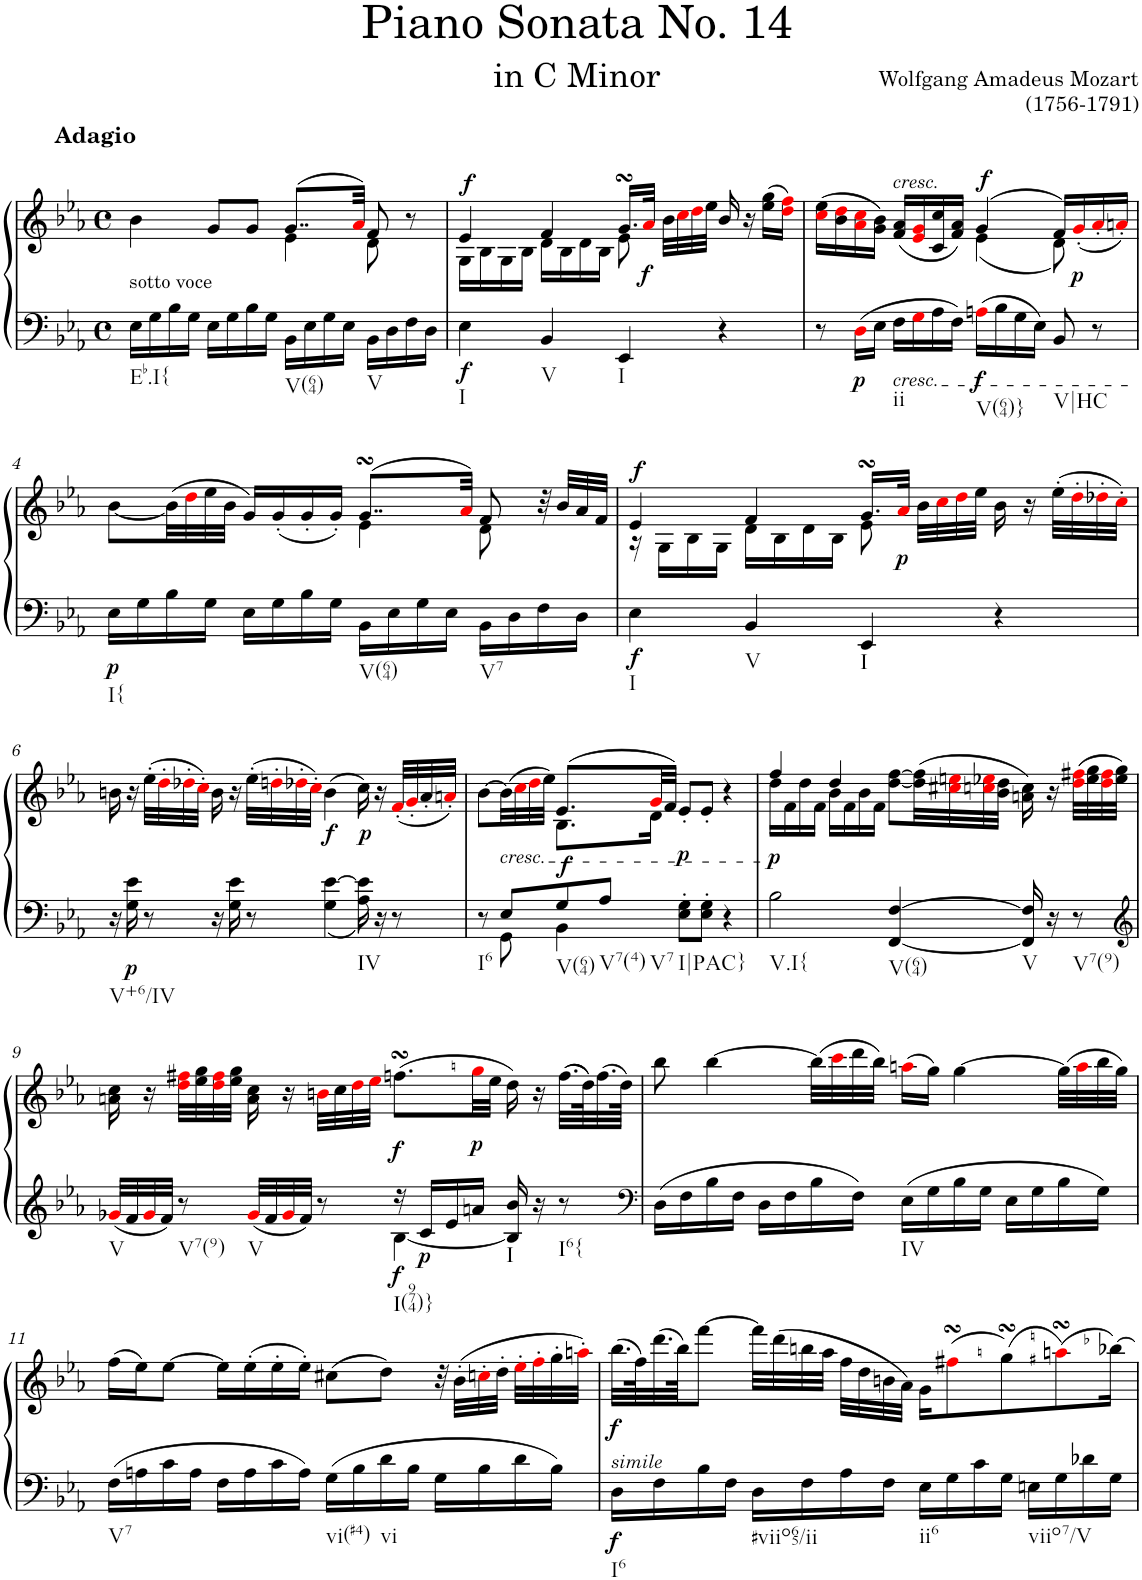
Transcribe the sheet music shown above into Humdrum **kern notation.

**kern	**kern	**dynam
*part1	*part1	*part1
*staff2	*staff1	*staff1/2
*I"Piano	*	*
*I'Pno.	*	*
*clefF4	*clefG2	*
*k[b-e-a-]	*k[b-e-a-]	*
*M4/4	*M4/4	*
*met(c)	*met(c)	*
=1	=1	=1
*	*^	*
!	!LO:TX:a:B:t=Adagio	!	!
!LO:TX:a:t=sotto voce	!	!	!
!LO:TX:b:t=Eb.I{	!	!	!
16E-\LL	4b-\	2ryy	.
16G\	.	.	.
16B-\	.	.	.
16G\JJ	.	.	.
16E-\LL	8g/L	.	.
16G\	.	.	.
16B-\	8g/J	.	.
16G\JJ	.	.	.
!LO:TX:b:t=V(64)	!	!	!
16BB-\LL	(8..g/L	4e-\	.
16E-\	.	.	.
16G\	.	.	.
16E-\JJ	.	.	.
.	32a-i/Jkk)	.	.
!LO:TX:b:t=V	!	!	!
16BB-\LL	8f/	8d\	.
16D\	.	.	.
16F\	8r	8ryy	.
16D\JJ	.	.	.
=2	=2	=2	=2
!LO:TX:b:t=I	!	!	!
!	!	!	!LO:DY:b=2
!	!	!	!LO:DY:n=1:a
4E-\	4e-/	16G\LL	f f
.	.	16B-\	.
.	.	16G\	.
.	.	16B-\JJ	.
!LO:TX:b:t=V	!	!	!
4BB-/	4f/	16d\LL	.
.	.	16B-\	.
.	.	16d\	.
.	.	16B-\JJ	.
!LO:TX:b:t=I	!	!	!
4EE-/	16.gsSsS/LL	8e-\	.
!	!	!	!LO:DY:n=2:b
.	32a-i/JJk	.	f
.	32b-\LLL	8ryy	.
.	32cci\	.	.
.	32ddi\	.	.
.	32ee-\JJJ	.	.
4r	16b-/	4ryy	.
.	16r	.	.
.	(16ee-\ 16gg\LL	.	.
.	16ddi\ 16ffi\JJ)	.	.
=3	=3	=3	=3
8r	(16cci\ 16ee-\LL	2ryy	.
.	16b-\ 16ddi\	.	.
!	!	!	!LO:DY:b=2
16Di\LL	16a-i\ 16cci\	.	p
16E-\JJ	16g\ 16b-\JJ)	.	.
!	!LO:TX:a:i:t=cresc.	!	!
!LO:TX:b:i:t=cresc.	!	!	!
!LO:TX:b:t=ii	!	!	!
16F\LL	(<16f/ 16a-/LL	.	.
16Gi\	16e-i/ 16gi/	.	.
16A-\	16c/ 16cc/	.	.
16F\JJ	16f/ 16a-/JJ)	.	.
!LO:TX:b:t=V(64)}	!	!	!
!	!	!	!LO:DY:b=2
!	!	!	!LO:DY:n=1:a
16Ani\LL	(4g/	(4e-\	f f
16B-\	.	.	.
16G\	.	.	.
16E-\JJ	.	.	.
!LO:TX:b:t=V|HC	!	!	!
8BB-/	16f/LL)	8d\)	.
!	!	!	!LO:DY:n=2:b
.	(<16g'<i/	.	p
8r	16a-'<i/	8ryy	.
.	16an'<i/JJ)	.	.
!!LO:LB:g=z	!!
=4	=4	=4	=4
!LO:TX:b:t=I{	!	!	!
!	!	!	!LO:DY:b=2
16E-\LL	[<8b-\L	2ryy	p
16G\	.	.	.
16B-\	(32b-\LL]	.	.
.	32ddi\	.	.
16G\JJ	32ee-\	.	.
.	32b-\JJJ	.	.
16E-\LL	16g/LL)	.	.
16G\	(<16g'</	.	.
16B-\	16g'</	.	.
16G\JJ	16g'</JJ)	.	.
!LO:TX:b:t=V(64)	!	!	!
16BB-\LL	(8..gsSsS/L	4e-\	.
16E-\	.	.	.
16G\	.	.	.
16E-\JJ	.	.	.
.	32a-i/Jkk)	.	.
!LO:TX:b:t=V7	!	!	!
16BB-\LL	8f/	8d\	.
16D\	.	.	.
16F\	32r	8ryy	.
.	32b-/LLL	.	.
16D\JJ	32a-/	.	.
.	32f/JJJ	.	.
=5	=5	=5	=5
!LO:TX:b:t=I	!	!	!
!	!	!	!LO:DY:b=2
!	!	!	!LO:DY:n=1:a
4E-\	4e-/	16r	f f
.	.	16G\LL	.
.	.	16B-\	.
.	.	16G\JJ	.
!LO:TX:b:t=V	!	!	!
4BB-/	4f/	16d\LL	.
.	.	16B-\	.
.	.	16d\	.
.	.	16B-\JJ	.
!LO:TX:b:t=I	!	!	!
4EE-/	16.gsSsS/LL	8e-\	.
!	!	!	!LO:DY:n=2:b
.	32a-i/JJk	.	p
.	32b-\LLL	8ryy	.
.	32cci\	.	.
.	32ddi\	.	.
.	32ee-\JJJ	.	.
4r	16b-\	4ryy	.
.	16r	.	.
.	(32ee-'\LLL	.	.
.	32dd'i\	.	.
.	32dd-X'i\	.	.
.	32cc'i\JJJ)	.	.
*	*v	*v	*
!!LO:LB:g=z
=6	=6	=6
!LO:TX:b:t=V+6/IV	!	!
16r	16bn\	.
!	!	!LO:DY:b=2
16G\ 16e-\	16r	p
8r	(32ee-'\LLL	.
.	32dd'i\	.
.	32dd-X'i\	.
.	32cc'i\JJJ)	.
16r	16b\	.
16G\ 16e-\	16r	.
8r	(32ee-'\LLL	.
.	32ddn'i\	.
.	32dd-X'i\	.
.	32cc'i\JJJ)	.
!	!	!LO:DY:b
4G\ [4e-\	(4b\	f
!LO:TX:b:t=IV	!	!
!	!	!LO:DY:b
16A-\ 16e-\]	16cc\)	p
16r	16r	.
8r	(32f'i/LLL	.
.	32g'i/	.
.	32a-'/	.
.	32an'i/JJJ)	.
=7	=7	=7
*^	*^	*
!LO:TX:b:t=I6	!	!	!	!
8r	8ryy	[>8b-\L	4ryy	.
!	!	!LO:TX:b:i:t=cresc.	!	!
8E-/L	8GG\	(>32b-\LL]	.	.
.	.	32cci\	.	.
.	.	32ddi\	.	.
.	.	32ee-\JJJ)	.	.
!LO:TX:b:t=V(64)	!	!	!	!
!	!	!	!	!LO:DY:b
8G/	4BB-\	(8.e-/L	8.B-\L	f
!LO:TX:b:t=V7(4)	!	!	!	!
!LO:TX:b:t=V7	!	!	!	!
8A-/J	.	.	.	.
.	.	32gi/LL	16d\Jk	.
.	.	32f/JJJ)	.	.
!LO:TX:b:t=I|PAC}	!	!	!	!
!	!	!	!	!LO:DY:b
8E-\' 8G\'L	2ryy	8e-'/L	2ryy	p
8E-\' 8G\'J	.	8e-'/J	.	.
4r	.	4r	.	.
*v	*v	*	*	*
=8	=8	=8	=8
!LO:TX:b:t=V.I{	!	!	!
!	!	!	!LO:DY:b
2B-\	4ff/	16dd\LL	p
.	.	16f\	.
.	.	16dd\	.
.	.	16f\JJ	.
.	4dd/	16b-\LL	.
.	.	16f\	.
.	.	16b-\	.
.	.	16f\JJ	.
!LO:TX:b:t=V(64)	!	!	!
[4FF/ [4F/	[8dd\ [>8ff\L	2ryy	.
.	(32dd\] 32ff\]LL	.	.
.	32cc#Xi\ 32eeni\	.	.
.	32ccni\ 32ee-Xi\	.	.
.	32b-\ 32dd\JJJ	.	.
!LO:TX:b:t=V	!	!	!
16FF/] 16F/]	16an\ 16cc\)	.	.
16r	16r	.	.
!LO:TX:b:t=V7(9)	!	!	!
8r	(32ddi\ 32ff#Xi\LLL	.	.
.	32ee-\ 32gg\	.	.
.	32ddi\ 32ff#i\	.	.
.	32ee-\ 32gg\JJJ)	.	.
*	*v	*v	*
!!LO:LB:g=z
=9	=9	=9
*clefG2	*	*
*^	*	*
!LO:TX:b:t=V	!	!	!
32g-Xi/LLL	2ryy	16an\ 16cc\	.
32f/	.	.	.
32g-i/	.	16r	.
32f/JJJ	.	.	.
!LO:TX:b:t=V7(9)	!	!	!
8r	.	32ddi\ 32ff#Xi\LLL	.
.	.	32ee-\ 32gg\	.
.	.	32ddi\ 32ff#i\	.
.	.	32ee-\ 32gg\JJJ	.
!LO:TX:b:t=V	!	!	!
32g-i/LLL	.	16a\ 16cc\	.
32f/	.	.	.
32g-i/	.	16r	.
32f/JJJ	.	.	.
8r	.	32bni\LLL	.
.	.	32cc\	.
.	.	32ddi\	.
.	.	32ee-i\JJJ	.
!LO:TX:b:t=I(974)}	!	!	!
!	!	!	!LO:DY:b=2
!	!	!	!LO:DY:n=1:b
16r	[4B-\	(8.ffnsSSS\L	f f
!	!	!	!LO:DY:n=2:b=2
16c/LL	.	.	p
16e-/	.	.	.
!	!	!	!LO:DY:n=3:b
16an/JJ	.	32ggi\LL	p
.	.	32ee-\JJJ	.
!LO:TX:b:t=I	!	!	!
16B-/] 16b-/	4ryy	16dd\)	.
16r	.	16r	.
!LO:TX:b:t=I6{	!	!	!
8r	.	((32.ff\LLL	.
.	.	64dd\K))	.
.	.	(32.ff\	.
.	.	64dd\JJJk)	.
*v	*v	*	*
=10	=10	=10
*clefF4	*	*
16D\LL	8bb-\	.
16F\	.	.
16B-\	[4bb-\	.
16F\JJ	.	.
16D\LL	.	.
16F\	.	.
16B-\	(32bb-\LLL]	.
.	32ccci\	.
16F\JJ	32ddd\	.
.	32bb-\JJJ)	.
!LO:TX:b:t=IV	!	!
16E-\LL	(16aani\LL	.
16G\	16gg\JJ)	.
16B-\	[4gg\	.
16G\JJ	.	.
16E-\LL	.	.
16G\	.	.
16B-\	(32gg\LLL]	.
.	32aai\	.
16G\JJ	32bb-\	.
.	32gg\JJJ)	.
!!LO:LB:g=z
=11	=11	=11
!LO:TX:b:t=V7	!	!
16F\LL	(16ff\LL	.
16An\	16ee-\J)	.
16c\	[8ee-\J	.
16A\JJ	.	.
16F\LL	16ee-\LL]	.
16A\	(16ee-'\	.
16c\	16ee-'\	.
16A\JJ	16ee-'\JJ)	.
!LO:TX:b:t=vi(#4)	!	!
16G\LL	(8cc#X\L	.
16B-\	.	.
!LO:TX:b:t=vi	!	!
16d\	8dd\J)	.
16B-\JJ	.	.
16G\LL	32r	.
.	(32b-'\LLL	.
16B-\	32ccn'i\	.
.	32dd'\JJJ	.
16d\	32ee-'i\LLL	.
.	32ff'i\	.
16B-\JJ	32gg'\	.
.	32aan'i\JJJ)	.
=12	=12	=12
!LO:TX:a:i:t=simile	!	!
!LO:TX:b:t=I6	!	!
!	!	!LO:DY:b=2
!	!	!LO:DY:n=1:b
16D\LL	(32.bb-\LLL	f f
.	64ff\K)	.
16F\	(32.ddd\	.
.	64bb-\JJK)	.
16B-\	[8fff\J	.
16F\JJ	.	.
!LO:TX:b:t=#viio65/ii	!	!
16D\LL	32fff\LLL]	.
.	(32ddd\	.
16F\	32bbn\	.
.	32aa-\JJJ	.
16A-\	32ff\LLL	.
.	32dd\	.
16F\JJ	32bn\	.
.	32a-\JJJ)	.
!LO:TX:b:t=ii6	!	!
16E-\LL	16g\KL	.
16G\	(8ff#XsSsSi\	.
16c\	.	.
16G\JJ	(8ggsSsS\)	.
!LO:TX:b:t=viio7/V	!	!
16En\LL	.	.
16G\	(8aansSsSi\)	.
16d-X\	.	.
16G\JJ	[16bb-X\Jk)	.
=	=	=
*-	*-	*-
